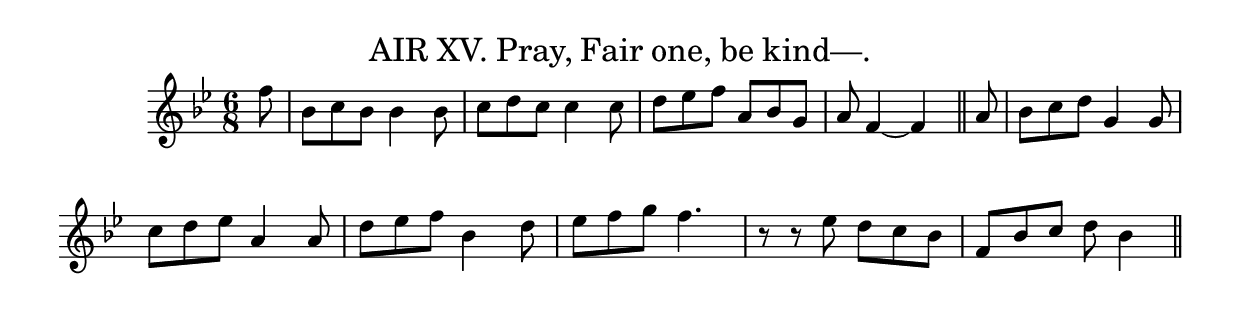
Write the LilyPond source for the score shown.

\version "2.10.25" 
\include "english.ly"

\header
  {title = \markup \smaller \normal-text
    {AIR XV. Pray, Fair one, be kind—.}
  }

\score
  {
  \new Staff
  \relative c''
    {
    \key bf \major
    \time 6/8
    \clef treble
    \partial 8
    f8 | bf,8 c bf bf4 bf8 | c8 d c c4 c8 | d8 ef f a, bf g |
    a8 f4~ f \bar "||" a8 |  % printed ":|:"
    bf8 c d g,4 g8 | c8 d ef a,4 a8 |
    d8 ef f bf,4 d8 | ef8 f g f4. | r8 r ef d c bf |
    f8 bf c d bf4 \bar "||"  % printed ":|"
    }
  \layout
    { \context
      { \Score
        \remove Bar_number_engraver
       }
    }
  \midi
    { \context
       { \Score tempoWholesPerMinute = #(ly:make-moment 120 4) } 
    }
  } 
